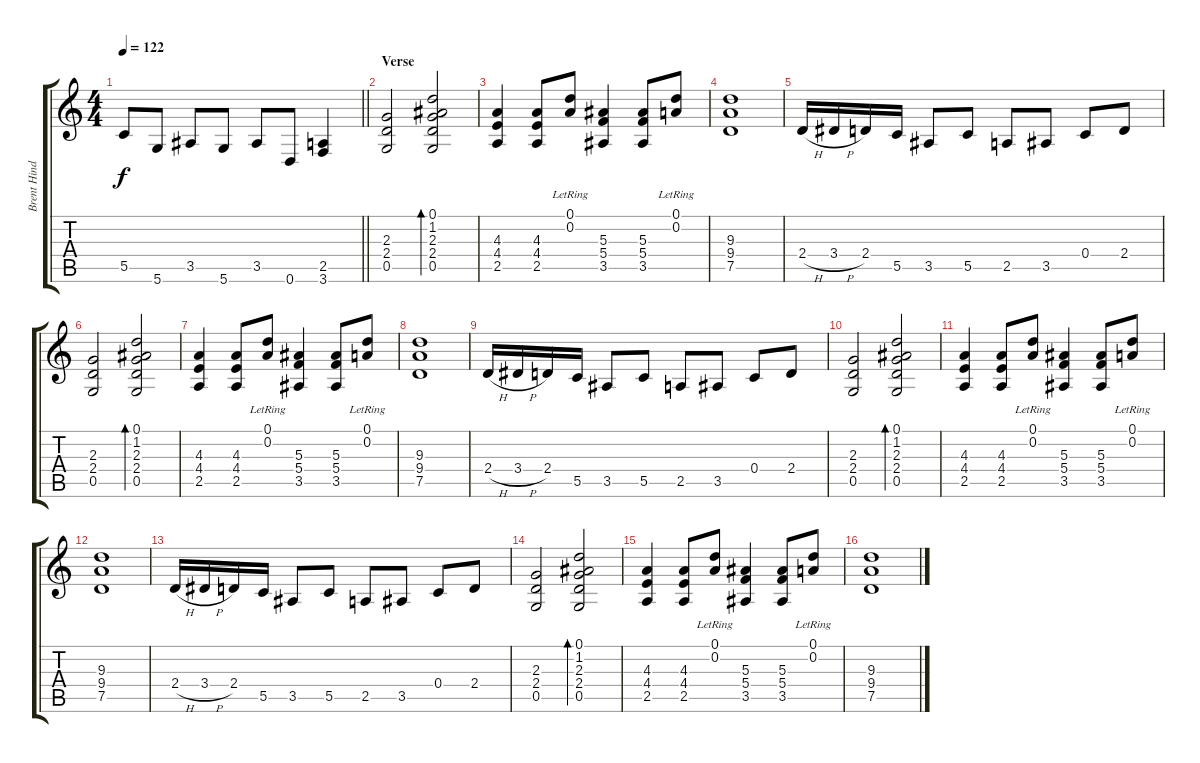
\track ("Brent Hinds" "Brent Hind") {instrument overdrivenguitar}
\staff {score tabs}
\tuning (D4 A3 F3 C3 G2 D2) {hide}
\ts (4 4)
\tempo 122
\clef g2
\barLineRight lightlight
\ks c
5.5.8{dy f} 5.6.8 3.5.8 5.6.8 3.5.8 0.6.8 (2.5 3.6).4 |
\section ("" "Verse")
(2.3 2.4 0.5).2 (0.1 1.2 2.3 2.4 0.5).2{bd 60} |
(4.3 4.4 2.5).4 (4.3 4.4 2.5).8 (0.1{lr} 0.2{lr}).8 (5.3 5.4 3.5).4 (5.3 5.4 3.5).8 (0.1{lr} 0.2{lr}).8 |
(9.3 9.4 7.5).1 |
2.4{h}.16 3.4{h}.16 2.4.16 5.5.16 3.5.8 5.5.8 2.5.8 3.5.8 0.4.8 2.4.8 |
(2.3 2.4 0.5).2 (0.1 1.2 2.3 2.4 0.5).2{bd 60} |
(4.3 4.4 2.5).4 (4.3 4.4 2.5).8 (0.1{lr} 0.2{lr}).8 (5.3 5.4 3.5).4 (5.3 5.4 3.5).8 (0.1{lr} 0.2{lr}).8 |
(9.3 9.4 7.5).1 |
2.4{h}.16 3.4{h}.16 2.4.16 5.5.16 3.5.8 5.5.8 2.5.8 3.5.8 0.4.8 2.4.8 |
(2.3 2.4 0.5).2 (0.1 1.2 2.3 2.4 0.5).2{bd 60} |
(4.3 4.4 2.5).4 (4.3 4.4 2.5).8 (0.1{lr} 0.2{lr}).8 (5.3 5.4 3.5).4 (5.3 5.4 3.5).8 (0.1{lr} 0.2{lr}).8 |
(9.3 9.4 7.5).1 |
2.4{h}.16 3.4{h}.16 2.4.16 5.5.16 3.5.8 5.5.8 2.5.8 3.5.8 0.4.8 2.4.8 |
(2.3 2.4 0.5).2 (0.1 1.2 2.3 2.4 0.5).2{bd 60} |
(4.3 4.4 2.5).4 (4.3 4.4 2.5).8 (0.1{lr} 0.2{lr}).8 (5.3 5.4 3.5).4 (5.3 5.4 3.5).8 (0.1{lr} 0.2{lr}).8 |
(9.3 9.4 7.5).1
